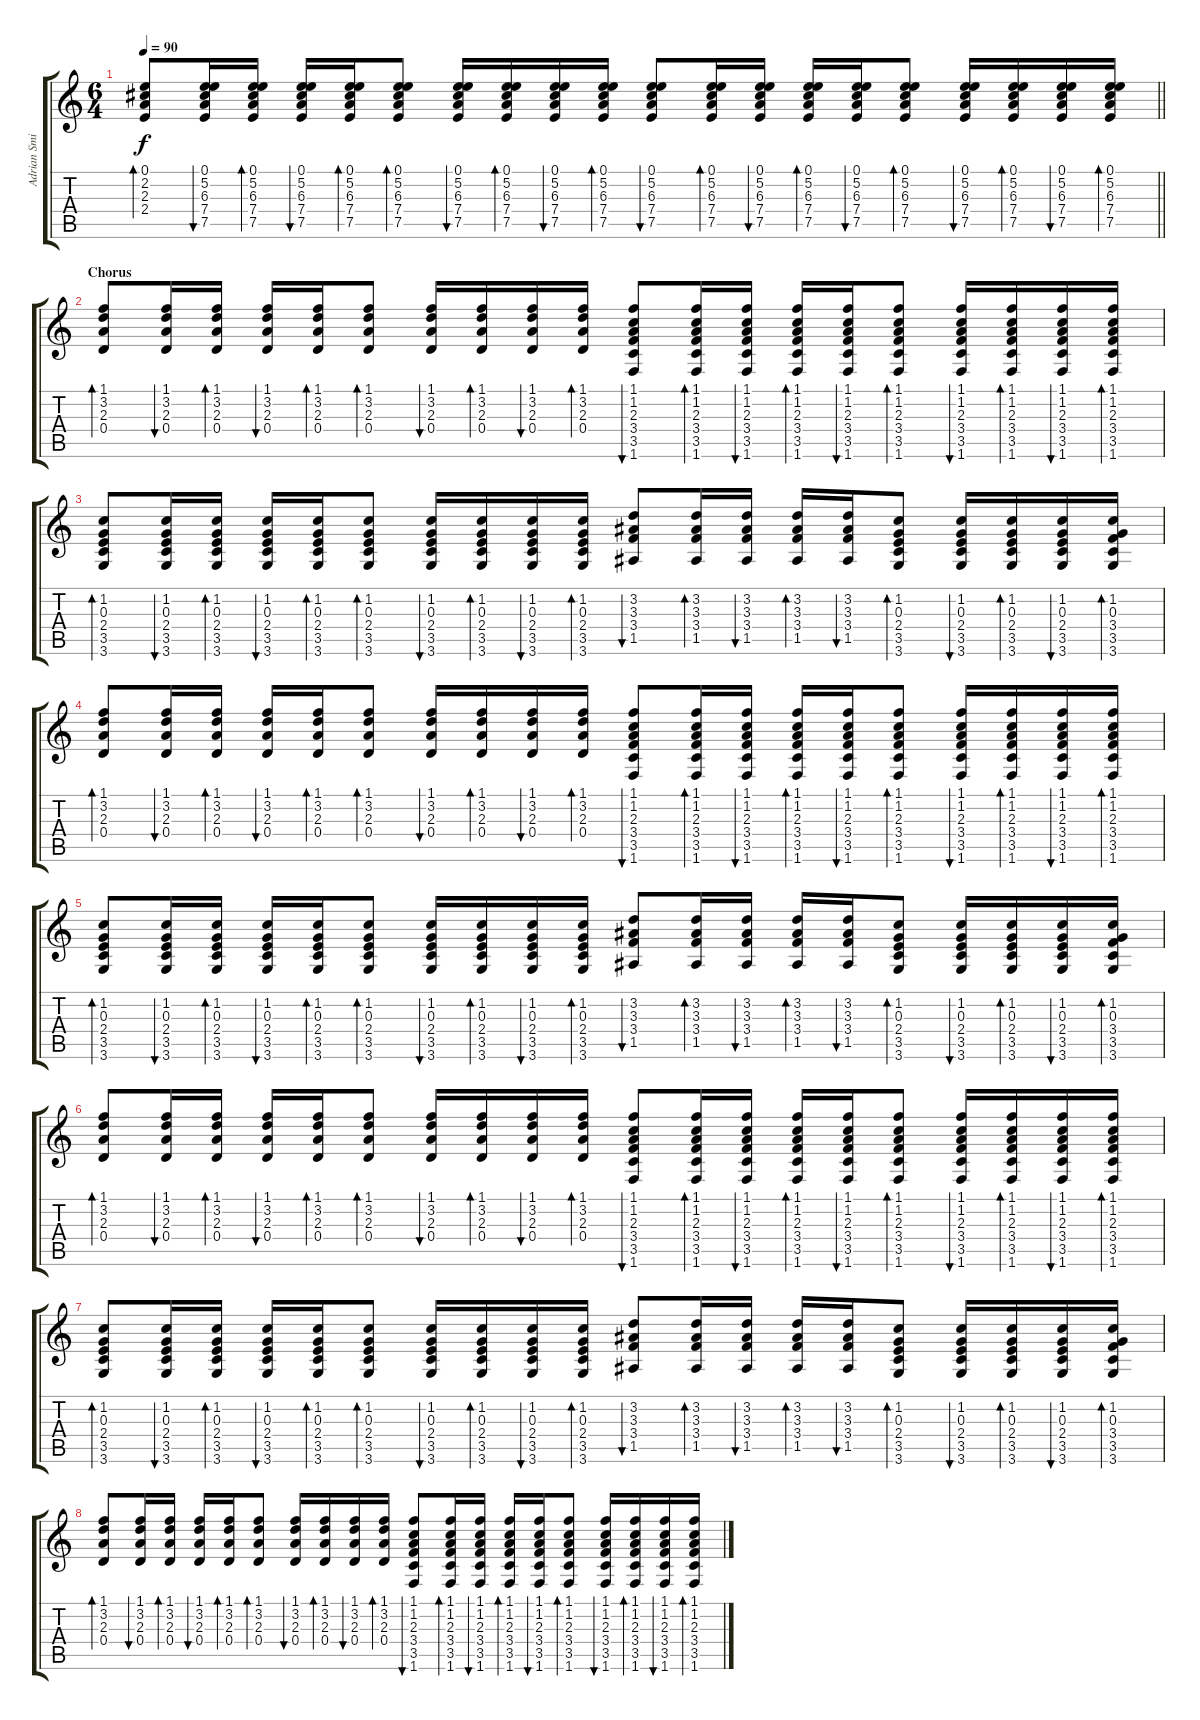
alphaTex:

\track ("Adrian Smith" "Adrian Smi") {instrument acousticguitarsteel}
\staff {score tabs}
\tuning (E4 B3 G3 D3 A2 E2) {hide}
\ts (6 4)
\tempo 90
\clef g2
\barLineRight lightlight
\ks c
(0.1 2.2 2.3 2.4).8{bd 60 dy f} (0.1 5.2 6.3 7.4 7.5).16{bu 60} (0.1 5.2 6.3 7.4 7.5).16{bd 60} (0.1 5.2 6.3 7.4 7.5).16{bu 60} (0.1 5.2 6.3 7.4 7.5).16{bd 60} (0.1 5.2 6.3 7.4 7.5).8{bd 60} (0.1 5.2 6.3 7.4 7.5).16{bu 60} (0.1 5.2 6.3 7.4 7.5).16{bd 60} (0.1 5.2 6.3 7.4 7.5).16{bu 60} (0.1 5.2 6.3 7.4 7.5).16{bd 60} (0.1 5.2 6.3 7.4 7.5).8{bu 60} (0.1 5.2 6.3 7.4 7.5).16{bd 60} (0.1 5.2 6.3 7.4 7.5).16{bu 60} (0.1 5.2 6.3 7.4 7.5).16{bd 60} (0.1 5.2 6.3 7.4 7.5).16{bu 60} (0.1 5.2 6.3 7.4 7.5).8{bd 60} (0.1 5.2 6.3 7.4 7.5).16{bu 60} (0.1 5.2 6.3 7.4 7.5).16{bd 60} (0.1 5.2 6.3 7.4 7.5).16{bu 60} (0.1 5.2 6.3 7.4 7.5).16{bd 60} |
\section ("" "Chorus")
(1.1 3.2 2.3 0.4).8{bd 60} (1.1 3.2 2.3 0.4).16{bu 60} (1.1 3.2 2.3 0.4).16{bd 60} (1.1 3.2 2.3 0.4).16{bu 60} (1.1 3.2 2.3 0.4).16{bd 60} (1.1 3.2 2.3 0.4).8{bd 60} (1.1 3.2 2.3 0.4).16{bu 60} (1.1 3.2 2.3 0.4).16{bd 60} (1.1 3.2 2.3 0.4).16{bu 60} (1.1 3.2 2.3 0.4).16{bd 60} (1.1 1.2 2.3 3.4 3.5 1.6).8{bu 60} (1.1 1.2 2.3 3.4 3.5 1.6).16{bd 60} (1.1 1.2 2.3 3.4 3.5 1.6).16{bu 60} (1.1 1.2 2.3 3.4 3.5 1.6).16{bd 60} (1.1 1.2 2.3 3.4 3.5 1.6).16{bu 60} (1.1 1.2 2.3 3.4 3.5 1.6).8{bd 60} (1.1 1.2 2.3 3.4 3.5 1.6).16{bu 60} (1.1 1.2 2.3 3.4 3.5 1.6).16{bd 60} (1.1 1.2 2.3 3.4 3.5 1.6).16{bu 60} (1.1 1.2 2.3 3.4 3.5 1.6).16{bd 60} |
(1.2 0.3 2.4 3.5 3.6).8{bd 60} (1.2 0.3 2.4 3.5 3.6).16{bu 60} (1.2 0.3 2.4 3.5 3.6).16{bd 60} (1.2 0.3 2.4 3.5 3.6).16{bu 60} (1.2 0.3 2.4 3.5 3.6).16{bd 60} (1.2 0.3 2.4 3.5 3.6).8{bd 60} (1.2 0.3 2.4 3.5 3.6).16{bu 60} (1.2 0.3 2.4 3.5 3.6).16{bd 60} (1.2 0.3 2.4 3.5 3.6).16{bu 60} (1.2 0.3 2.4 3.5 3.6).16{bd 60} (3.2 3.3 3.4 1.5).8{bu 60} (3.2 3.3 3.4 1.5).16{bd 60} (3.2 3.3 3.4 1.5).16{bu 60} (3.2 3.3 3.4 1.5).16{bd 60} (3.2 3.3 3.4 1.5).16{bu 60} (1.2 0.3 2.4 3.5 3.6).8{bd 60} (1.2 0.3 2.4 3.5 3.6).16{bu 60} (1.2 0.3 2.4 3.5 3.6).16{bd 60} (1.2 0.3 2.4 3.5 3.6).16{bu 60} (1.2 0.3 3.4 3.5 3.6).16{bd 60} |
(1.1 3.2 2.3 0.4).8{bd 60} (1.1 3.2 2.3 0.4).16{bu 60} (1.1 3.2 2.3 0.4).16{bd 60} (1.1 3.2 2.3 0.4).16{bu 60} (1.1 3.2 2.3 0.4).16{bd 60} (1.1 3.2 2.3 0.4).8{bd 60} (1.1 3.2 2.3 0.4).16{bu 60} (1.1 3.2 2.3 0.4).16{bd 60} (1.1 3.2 2.3 0.4).16{bu 60} (1.1 3.2 2.3 0.4).16{bd 60} (1.1 1.2 2.3 3.4 3.5 1.6).8{bu 60} (1.1 1.2 2.3 3.4 3.5 1.6).16{bd 60} (1.1 1.2 2.3 3.4 3.5 1.6).16{bu 60} (1.1 1.2 2.3 3.4 3.5 1.6).16{bd 60} (1.1 1.2 2.3 3.4 3.5 1.6).16{bu 60} (1.1 1.2 2.3 3.4 3.5 1.6).8{bd 60} (1.1 1.2 2.3 3.4 3.5 1.6).16{bu 60} (1.1 1.2 2.3 3.4 3.5 1.6).16{bd 60} (1.1 1.2 2.3 3.4 3.5 1.6).16{bu 60} (1.1 1.2 2.3 3.4 3.5 1.6).16{bd 60} |
(1.2 0.3 2.4 3.5 3.6).8{bd 60} (1.2 0.3 2.4 3.5 3.6).16{bu 60} (1.2 0.3 2.4 3.5 3.6).16{bd 60} (1.2 0.3 2.4 3.5 3.6).16{bu 60} (1.2 0.3 2.4 3.5 3.6).16{bd 60} (1.2 0.3 2.4 3.5 3.6).8{bd 60} (1.2 0.3 2.4 3.5 3.6).16{bu 60} (1.2 0.3 2.4 3.5 3.6).16{bd 60} (1.2 0.3 2.4 3.5 3.6).16{bu 60} (1.2 0.3 2.4 3.5 3.6).16{bd 60} (3.2 3.3 3.4 1.5).8{bu 60} (3.2 3.3 3.4 1.5).16{bd 60} (3.2 3.3 3.4 1.5).16{bu 60} (3.2 3.3 3.4 1.5).16{bd 60} (3.2 3.3 3.4 1.5).16{bu 60} (1.2 0.3 2.4 3.5 3.6).8{bd 60} (1.2 0.3 2.4 3.5 3.6).16{bu 60} (1.2 0.3 2.4 3.5 3.6).16{bd 60} (1.2 0.3 2.4 3.5 3.6).16{bu 60} (1.2 0.3 3.4 3.5 3.6).16{bd 60} |
(1.1 3.2 2.3 0.4).8{bd 60} (1.1 3.2 2.3 0.4).16{bu 60} (1.1 3.2 2.3 0.4).16{bd 60} (1.1 3.2 2.3 0.4).16{bu 60} (1.1 3.2 2.3 0.4).16{bd 60} (1.1 3.2 2.3 0.4).8{bd 60} (1.1 3.2 2.3 0.4).16{bu 60} (1.1 3.2 2.3 0.4).16{bd 60} (1.1 3.2 2.3 0.4).16{bu 60} (1.1 3.2 2.3 0.4).16{bd 60} (1.1 1.2 2.3 3.4 3.5 1.6).8{bu 60} (1.1 1.2 2.3 3.4 3.5 1.6).16{bd 60} (1.1 1.2 2.3 3.4 3.5 1.6).16{bu 60} (1.1 1.2 2.3 3.4 3.5 1.6).16{bd 60} (1.1 1.2 2.3 3.4 3.5 1.6).16{bu 60} (1.1 1.2 2.3 3.4 3.5 1.6).8{bd 60} (1.1 1.2 2.3 3.4 3.5 1.6).16{bu 60} (1.1 1.2 2.3 3.4 3.5 1.6).16{bd 60} (1.1 1.2 2.3 3.4 3.5 1.6).16{bu 60} (1.1 1.2 2.3 3.4 3.5 1.6).16{bd 60} |
(1.2 0.3 2.4 3.5 3.6).8{bd 60} (1.2 0.3 2.4 3.5 3.6).16{bu 60} (1.2 0.3 2.4 3.5 3.6).16{bd 60} (1.2 0.3 2.4 3.5 3.6).16{bu 60} (1.2 0.3 2.4 3.5 3.6).16{bd 60} (1.2 0.3 2.4 3.5 3.6).8{bd 60} (1.2 0.3 2.4 3.5 3.6).16{bu 60} (1.2 0.3 2.4 3.5 3.6).16{bd 60} (1.2 0.3 2.4 3.5 3.6).16{bu 60} (1.2 0.3 2.4 3.5 3.6).16{bd 60} (3.2 3.3 3.4 1.5).8{bu 60} (3.2 3.3 3.4 1.5).16{bd 60} (3.2 3.3 3.4 1.5).16{bu 60} (3.2 3.3 3.4 1.5).16{bd 60} (3.2 3.3 3.4 1.5).16{bu 60} (1.2 0.3 2.4 3.5 3.6).8{bd 60} (1.2 0.3 2.4 3.5 3.6).16{bu 60} (1.2 0.3 2.4 3.5 3.6).16{bd 60} (1.2 0.3 2.4 3.5 3.6).16{bu 60} (1.2 0.3 3.4 3.5 3.6).16{bd 60} |
(1.1 3.2 2.3 0.4).8{bd 60} (1.1 3.2 2.3 0.4).16{bu 60} (1.1 3.2 2.3 0.4).16{bd 60} (1.1 3.2 2.3 0.4).16{bu 60} (1.1 3.2 2.3 0.4).16{bd 60} (1.1 3.2 2.3 0.4).8{bd 60} (1.1 3.2 2.3 0.4).16{bu 60} (1.1 3.2 2.3 0.4).16{bd 60} (1.1 3.2 2.3 0.4).16{bu 60} (1.1 3.2 2.3 0.4).16{bd 60} (1.1 1.2 2.3 3.4 3.5 1.6).8{bu 60} (1.1 1.2 2.3 3.4 3.5 1.6).16{bd 60} (1.1 1.2 2.3 3.4 3.5 1.6).16{bu 60} (1.1 1.2 2.3 3.4 3.5 1.6).16{bd 60} (1.1 1.2 2.3 3.4 3.5 1.6).16{bu 60} (1.1 1.2 2.3 3.4 3.5 1.6).8{bd 60} (1.1 1.2 2.3 3.4 3.5 1.6).16{bu 60} (1.1 1.2 2.3 3.4 3.5 1.6).16{bd 60} (1.1 1.2 2.3 3.4 3.5 1.6).16{bu 60} (1.1 1.2 2.3 3.4 3.5 1.6).16{bd 60}
